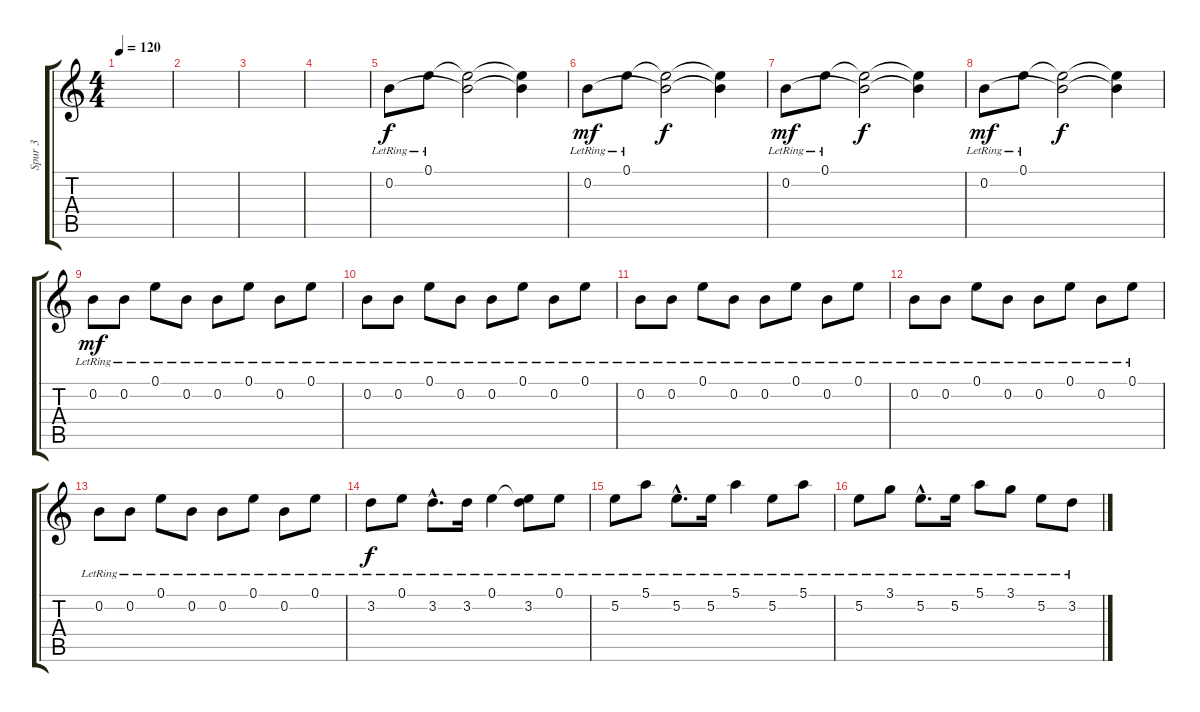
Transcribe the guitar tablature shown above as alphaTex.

\track ("Spur 3" "Spur 3") {instrument acousticguitarsteel}
\staff {score tabs}
\tuning (E4 B3 G3 D3 A2 E2) {hide}
\ts (4 4)
\tempo 120
\clef g2
\ks c
|
|
|
|
0.2{lr}.8 0.1{lr}.8 (0.1{t} 0.2{t}).2{dy f} (0.1{t} 0.2{t}).4 |
0.2{lr}.8{dy mf} 0.1{lr}.8 (0.1{t} 0.2{t}).2{dy f} (0.1{t} 0.2{t}).4 |
0.2{lr}.8{dy mf} 0.1{lr}.8 (0.1{t} 0.2{t}).2{dy f} (0.1{t} 0.2{t}).4 |
0.2{lr}.8{dy mf} 0.1{lr}.8 (0.1{t} 0.2{t}).2{dy f} (0.1{t} 0.2{t}).4 |
0.2{lr}.8{dy mf} 0.2{lr}.8 0.1{lr}.8 0.2{lr}.8 0.2{lr}.8 0.1{lr}.8 0.2{lr}.8 0.1{lr}.8 |
0.2{lr}.8 0.2{lr}.8 0.1{lr}.8 0.2{lr}.8 0.2{lr}.8 0.1{lr}.8 0.2{lr}.8 0.1{lr}.8 |
0.2{lr}.8 0.2{lr}.8 0.1{lr}.8 0.2{lr}.8 0.2{lr}.8 0.1{lr}.8 0.2{lr}.8 0.1{lr}.8 |
0.2{lr}.8 0.2{lr}.8 0.1{lr}.8 0.2{lr}.8 0.2{lr}.8 0.1{lr}.8 0.2{lr}.8 0.1{lr}.8 |
0.2{lr}.8 0.2{lr}.8 0.1{lr}.8 0.2{lr}.8 0.2{lr}.8 0.1{lr}.8 0.2{lr}.8 0.1{lr}.8 |
3.2{lr}.8{dy f} 0.1{lr}.8 3.2{hac lr}.8{d} 3.2{lr}.16 0.1{lr}.4 (0.1{t} 3.2{lr}).8 0.1{lr}.8 |
5.2{lr}.8 5.1{lr}.8 5.2{hac lr}.8{d} 5.2{lr}.16 5.1{lr}.4 5.2{lr}.8 5.1{lr}.8 |
5.2{lr}.8 3.1{lr}.8 5.2{hac lr}.8{d} 5.2{lr}.16 5.1{lr}.8 3.1{lr}.8 5.2{lr}.8 3.2{lr}.8
